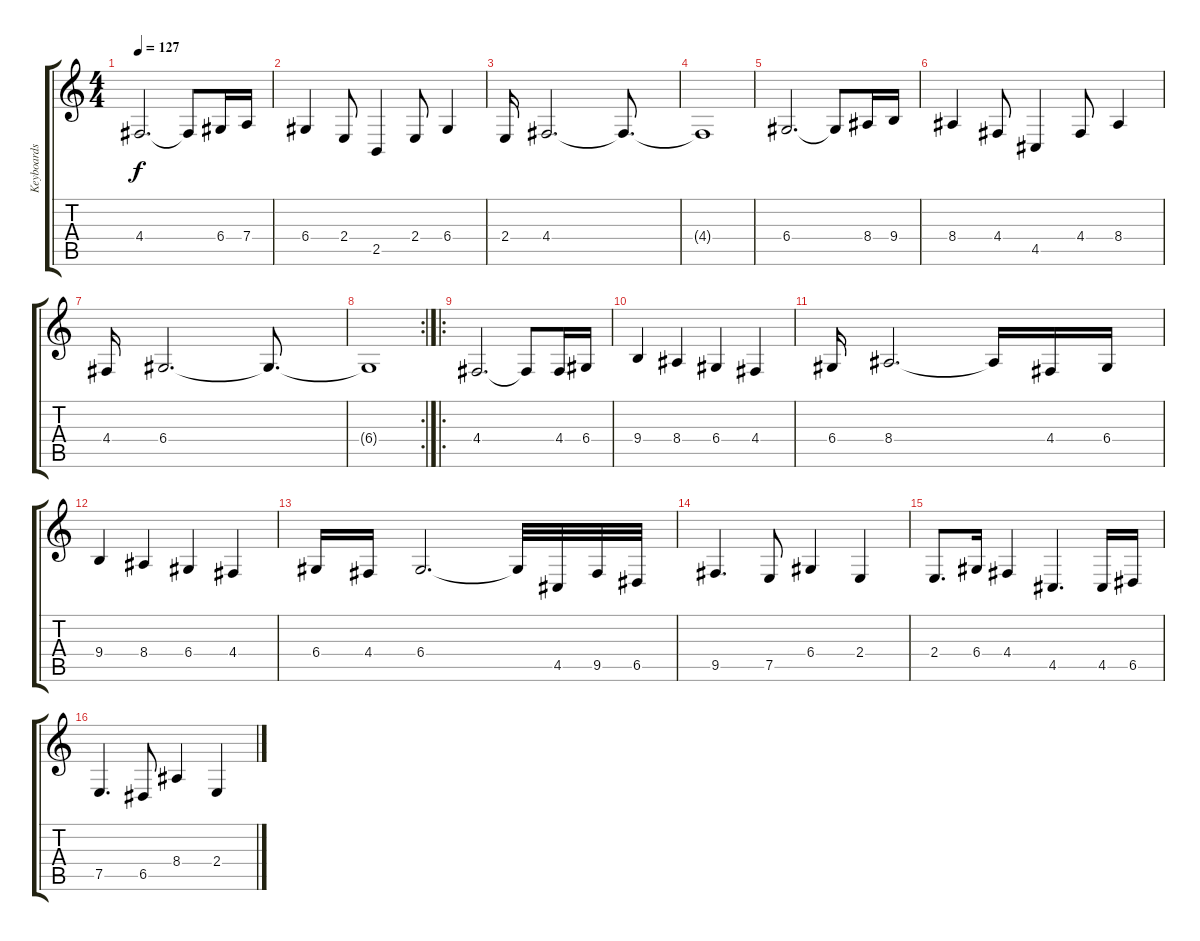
\track ("Keyboards 2" "Keyboards ") {instrument musicbox}
\staff {score tabs}
\tuning (E4 B3 G3 D3 A2 E2) {hide}
\ts (4 4)
\tempo 127
\clef g2
\ks c
4.4.2{d dy f} 4.4{t}.8 6.4.16 7.4.16 |
6.4.4 2.4.8 2.5.4 2.4.8 6.4.4 |
2.4.16 4.4.2{d} 4.4{t}.8{d} |
4.4{t}.1 |
6.4.2{d} 6.4{t}.8 8.4.16 9.4.16 |
8.4.4 4.4.8 4.5.4 4.4.8 8.4.4 |
4.4.16 6.4.2{d} 6.4{t}.8{d} |
\rc 2
6.4{t}.1 |
\ro
4.4.2{d} 4.4{t}.8 4.4.16 6.4.16 |
9.4.4 8.4.4 6.4.4 4.4.4 |
6.4.16 8.4.2{d} 8.4{t}.16 4.4.16 6.4.16 |
9.4.4 8.4.4 6.4.4 4.4.4 |
6.4.16 4.4.16 6.4.2{d} 6.4{t}.32 4.5.32 9.5.32 6.5.32 |
9.5.4{d} 7.5.8 6.4.4 2.4.4 |
2.4.8{d} 6.4.16 4.4.4 4.5.4{d} 4.5.16 6.5.16 |
7.5.4{d} 6.5.8 8.4.4 2.4.4
